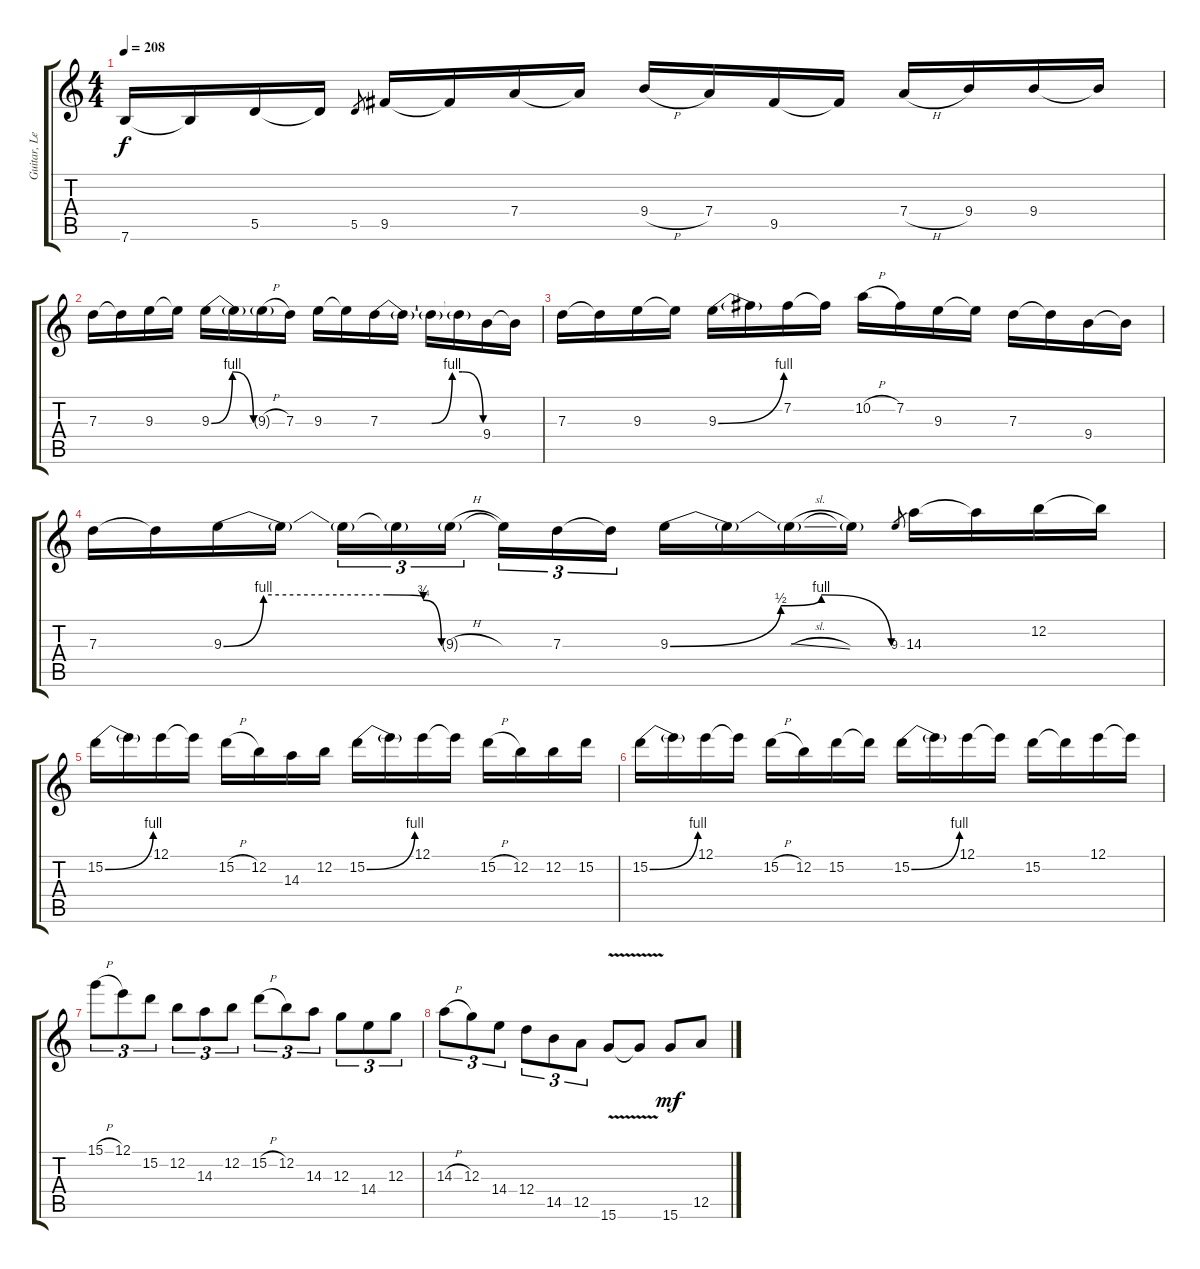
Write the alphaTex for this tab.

\track ("Guitar, Lead" "Guitar, Le") {instrument overdrivenguitar}
\staff {score tabs}
\tuning (E4 B3 G3 D3 A2 E2) {hide}
\ts (4 4)
\tempo 208
\clef g2
\ks c
7.6.16{dy f} 7.6{t}.16 5.5.16 5.5{t}.16 5.5.8{gr} 9.5.16 9.5{t}.16 7.4.16 7.4{t}.16 9.4{h}.16 7.4.16 9.5.16 9.5{t}.16 7.4{h}.16 9.4.16 9.4.16 9.4{t}.16 |
7.3.16 7.3{t}.16 9.3.16 9.3{t}.16 9.3{be (bendrelease 0 0 26 4 35 4 60 0)}.16 9.3{t}.16 9.3{h g}.16 7.3.16 9.3.16 9.3{t}.16 7.3{be (custom 0 0 30 0 42 4 48 4 60 0)}.16 7.3{t}.16 7.3{t}.16 7.3{t}.16 9.4.16 9.4{t}.16 |
7.3.16 7.3{t}.16 9.3.16 9.3{t}.16 9.3{be (bend 0 0 60 4)}.16 9.3{t}.16 7.2.16 7.2{t}.16 10.2{h}.16 7.2.16 9.3.16 9.3{t}.16 7.3.16 7.3{t}.16 9.4.16 9.4{t}.16 |
7.3.16 7.3{t}.16 9.3{be (custom 0 0 11 4 45 4 55 3 60 0)}.16 9.3{t}.16 9.3{t}.16{tu (3 2)} 9.3{t}.16{tu (3 2)} 9.3{h g}.16{tu (3 2) beam splitsecondary} 9.3{t}.16{tu (3 2)} 7.3.16{tu (3 2)} 7.3{t}.16{tu (3 2)} 9.3{be (custom 0 0 30 2 41 4 60 0)}.16 9.3{t}.16 9.3{sl t}.16 9.3{t}.16 9.3.8{gr} 14.3.16 14.3{t}.16 12.2.16 12.2{t}.16 |
15.2{be (bend 0 0 60 4)}.16 15.2{t}.16 12.1.16 12.1{t}.16 15.2{h}.16 12.2.16 14.3.16 12.2.16 15.2{be (bend 0 0 60 4)}.16 15.2{t}.16 12.1.16 12.1{t}.16 15.2{h}.16 12.2.16 12.2.16 15.2.16 |
15.2{be (bend 0 0 60 4)}.16 15.2{t}.16 12.1.16 12.1{t}.16 15.2{h}.16 12.2.16 15.2.16 15.2{t}.16 15.2{be (bend 0 0 60 4)}.16 15.2{t}.16 12.1.16 12.1{t}.16 15.2.16 15.2{t}.16 12.1.16 12.1{t}.16 |
15.1{h}.8{tu (3 2)} 12.1.8{tu (3 2)} 15.2.8{tu (3 2)} 12.2.8{tu (3 2)} 14.3.8{tu (3 2)} 12.2.8{tu (3 2)} 15.2{h}.8{tu (3 2)} 12.2.8{tu (3 2)} 14.3.8{tu (3 2)} 12.3.8{tu (3 2)} 14.4.8{tu (3 2)} 12.3.8{tu (3 2)} |
14.3{h}.8{tu (3 2)} 12.3.8{tu (3 2)} 14.4.8{tu (3 2)} 12.4.8{tu (3 2)} 14.5.8{tu (3 2)} 12.5.8{tu (3 2)} 15.6{v}.8 15.6{t}.8 15.6.8{dy mf} 12.5.8
